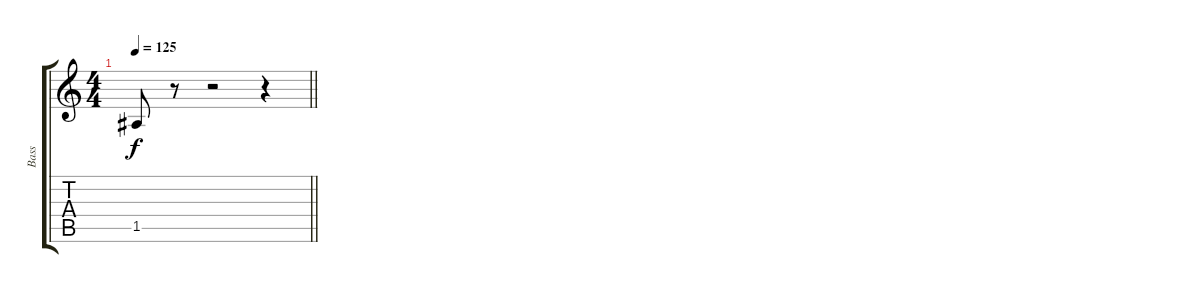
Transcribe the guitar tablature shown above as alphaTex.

\track ("Bass" "Bass") {instrument electricbasspick}
\staff {score tabs}
\tuning (E4 B3 G3 D3 A2 E2) {hide}
\ts (4 4)
\tempo 125
\clef g2
\barLineRight lightlight
\ks c
1.5.8{dy f} r.8 r.2 r.4
